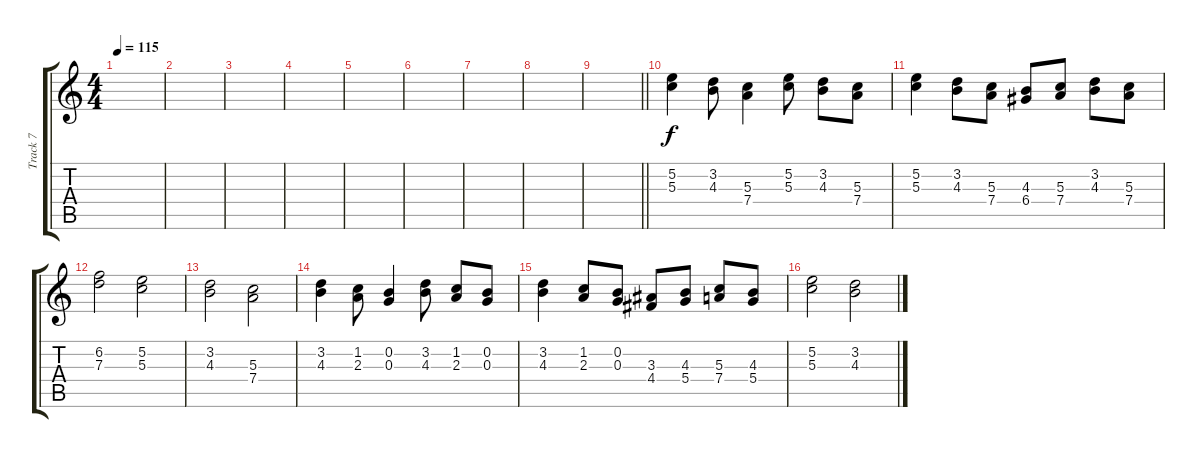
\track ("Track 7" "Track 7") {instrument overdrivenguitar}
\staff {score tabs}
\tuning (E4 B3 G3 D3 A2 E2) {hide}
\ts (4 4)
\tempo 115
\clef g2
\ks c
|
|
|
|
|
|
|
|
\barLineRight lightlight
|
(5.2 5.3).4 (3.2 4.3).8 (5.3 7.4).4 (5.2 5.3).8 (3.2 4.3).8 (5.3 7.4).8 |
(5.2 5.3).4 (3.2 4.3).8 (5.3 7.4).8 (4.3 6.4).8 (5.3 7.4).8 (3.2 4.3).8 (5.3 7.4).8 |
(6.2 7.3).2 (5.2 5.3).2 |
(3.2 4.3).2 (5.3 7.4).2 |
(3.2 4.3).4 (1.2 2.3).8 (0.2 0.3).4 (3.2 4.3).8 (1.2 2.3).8 (0.2 0.3).8 |
(3.2 4.3).4 (1.2 2.3).8 (0.2 0.3).8 (3.3 4.4).8 (4.3 5.4).8 (5.3 7.4).8 (4.3 5.4).8 |
(5.2 5.3).2 (3.2 4.3).2
